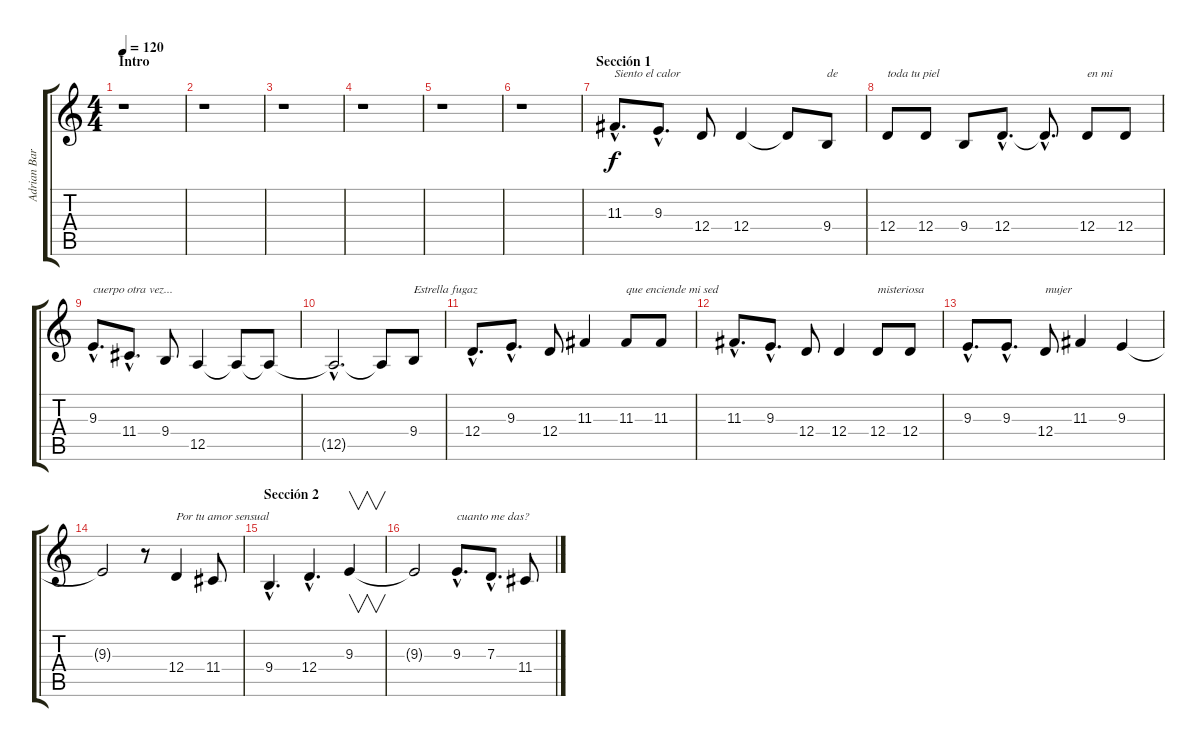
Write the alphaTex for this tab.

\track ("Adrian Barilari" "Adrian Bar") {instrument flute}
\staff {score tabs}
\tuning (E4 B3 G3 D3 A2 E2) {hide}
\ts (4 4)
\section ("" "Intro")
\tempo 120
\clef g2
\ks c
r.1{dy f instrument flute} |
r.1 |
r.1 |
r.1 |
r.1 |
r.1 |
\section ("" "Sección 1")
11.3{hac}.8{d txt "Siento el calor "} 9.3{hac}.8{d} 12.4.8 12.4.4 12.4{t}.8 9.4.8{txt "de"} |
12.4.8{txt "toda tu piel "} 12.4.8 9.4.8 12.4{hac}.8{d} 12.4{hac t}.8{d} 12.4.8{txt "en mi"} 12.4.8 |
9.3{hac}.8{d txt "cuerpo otra vez..."} 11.4{hac}.8{d} 9.4.8 12.5.4 12.5{t}.8 12.5{t}.8 |
12.5{hac t}.2{d} 12.5{t}.8 9.4.8{txt "Estrella fugaz "} |
12.4{hac}.8{d} 9.3{hac}.8{d} 12.4.8 11.3.4 11.3.8{txt "que enciende mi sed "} 11.3.8 |
11.3{hac}.8{d} 9.3{hac}.8{d} 12.4.8 12.4.4 12.4.8{txt "misteriosa "} 12.4.8 |
9.3{hac}.8{d} 9.3{hac}.8{d} 12.4.8{txt "mujer"} 11.3.4 9.3.4 |
9.3{t}.2 r.8 12.4.4{txt "Por tu amor sensual "} 11.4.8 |
\section ("" "Sección 2")
9.4{hac}.4{d} 12.4{hac}.4{d} 9.3.4{v} |
9.3{t}.2 9.3{hac}.8{d txt "cuanto me das?"} 7.3{hac}.8{d} 11.4.8
